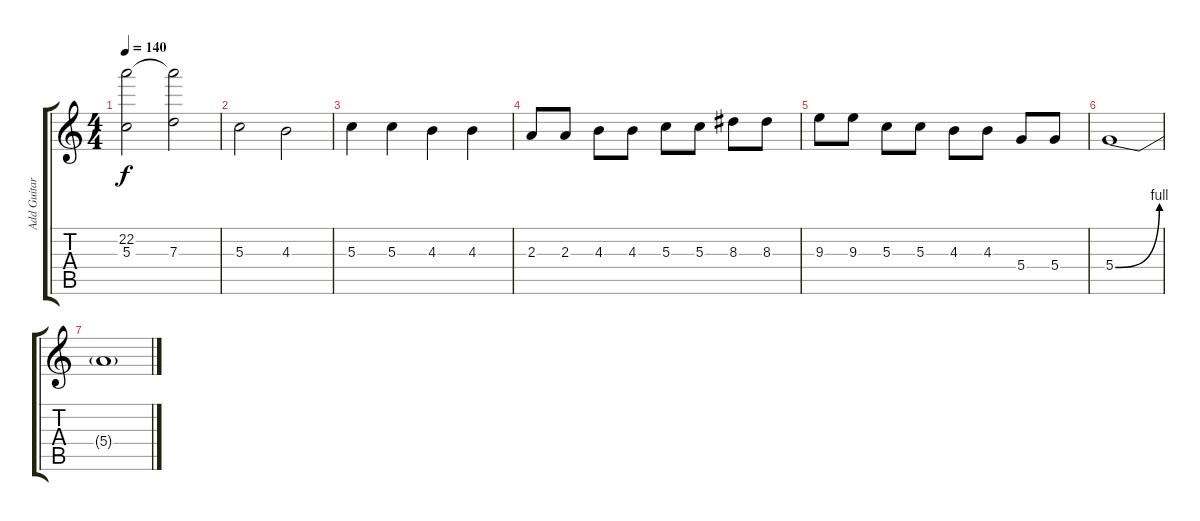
\track ("Add Guitar/effects" "Add Guitar") {instrument overdrivenguitar}
\staff {score tabs}
\tuning (E4 B3 G3 D3 A2 E2) {hide}
\ts (4 4)
\tempo 140
\clef g2
\ks c
(22.2{t} 5.3).2{dy f} (22.2{t} 7.3).2 |
5.3.2 4.3.2 |
5.3.4 5.3.4 4.3.4 4.3.4 |
2.3.8 2.3.8 4.3.8 4.3.8 5.3.8 5.3.8 8.3.8 8.3.8 |
9.3.8 9.3.8 5.3.8 5.3.8 4.3.8 4.3.8 5.4.8 5.4.8 |
5.4{be (bend 0 0 60 4)}.1 |
5.4{t}.1
